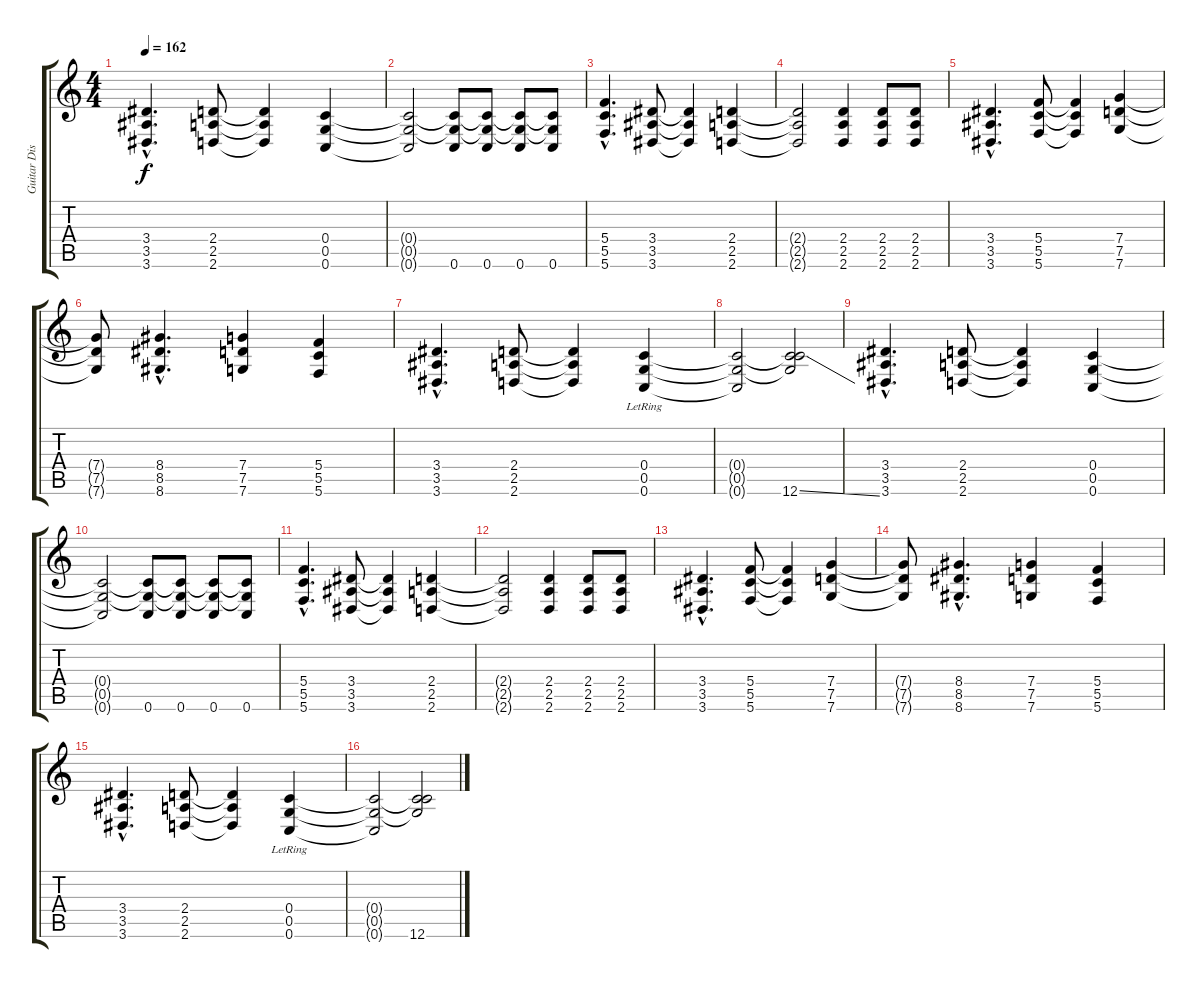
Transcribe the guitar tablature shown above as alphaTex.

\track ("Guitar Distortion" "Guitar Dis") {instrument distortionguitar}
\staff {score tabs}
\tuning (D4 A3 F3 C3 G2 C2) {hide}
\ts (4 4)
\tempo 162
\clef g2
\ks c
(3.4{hac} 3.5{hac} 3.6{hac}).4{d dy f} (2.4 2.5 2.6).8 (2.4{t} 2.5{t} 2.6{t}).4 (0.4 0.5 0.6).4 |
(0.4{t} 0.5{t} 0.6{t}).2 (0.4{t} 0.5{t} 0.6).8 (0.4{t} 0.5{t} 0.6).8 (0.4{t} 0.5{t} 0.6).8 (0.4{t} 0.5{t} 0.6).8 |
(5.4{hac} 5.5{hac} 5.6{hac}).4{d} (3.4 3.5 3.6).8 (3.4{t} 3.5{t} 3.6{t}).4 (2.4 2.5 2.6).4 |
(2.4{t} 2.5{t} 2.6{t}).2 (2.4 2.5 2.6).4 (2.4 2.5 2.6).8 (2.4 2.5 2.6).8 |
(3.4{hac} 3.5{hac} 3.6{hac}).4{d} (5.4 5.5 5.6).8 (5.4{t} 5.5{t} 5.6{t}).4 (7.4 7.5 7.6).4 |
(7.4{t} 7.5{t} 7.6{t}).8 (8.4{hac} 8.5{hac} 8.6{hac}).4{d} (7.4 7.5 7.6).4 (5.4 5.5 5.6).4 |
(3.4{hac} 3.5{hac} 3.6{hac}).4{d} (2.4 2.5 2.6).8 (2.4{t} 2.5{t} 2.6{t}).4 (0.4{lr} 0.5{lr} 0.6{lr}).4 |
(0.4{t} 0.5{t} 0.6{t}).2 (0.4{t} 0.5{t} 12.6{ss}).2 |
(3.4{hac} 3.5{hac} 3.6{hac}).4{d} (2.4 2.5 2.6).8 (2.4{t} 2.5{t} 2.6{t}).4 (0.4 0.5 0.6).4 |
(0.4{t} 0.5{t} 0.6{t}).2 (0.4{t} 0.5{t} 0.6).8 (0.4{t} 0.5{t} 0.6).8 (0.4{t} 0.5{t} 0.6).8 (0.4{t} 0.5{t} 0.6).8 |
(5.4{hac} 5.5{hac} 5.6{hac}).4{d} (3.4 3.5 3.6).8 (3.4{t} 3.5{t} 3.6{t}).4 (2.4 2.5 2.6).4 |
(2.4{t} 2.5{t} 2.6{t}).2 (2.4 2.5 2.6).4 (2.4 2.5 2.6).8 (2.4 2.5 2.6).8 |
(3.4{hac} 3.5{hac} 3.6{hac}).4{d} (5.4 5.5 5.6).8 (5.4{t} 5.5{t} 5.6{t}).4 (7.4 7.5 7.6).4 |
(7.4{t} 7.5{t} 7.6{t}).8 (8.4{hac} 8.5{hac} 8.6{hac}).4{d} (7.4 7.5 7.6).4 (5.4 5.5 5.6).4 |
(3.4{hac} 3.5{hac} 3.6{hac}).4{d} (2.4 2.5 2.6).8 (2.4{t} 2.5{t} 2.6{t}).4 (0.4{lr} 0.5{lr} 0.6{lr}).4 |
(0.4{t} 0.5{t} 0.6{t}).2 (0.4{t} 0.5{t} 12.6{ss}).2
